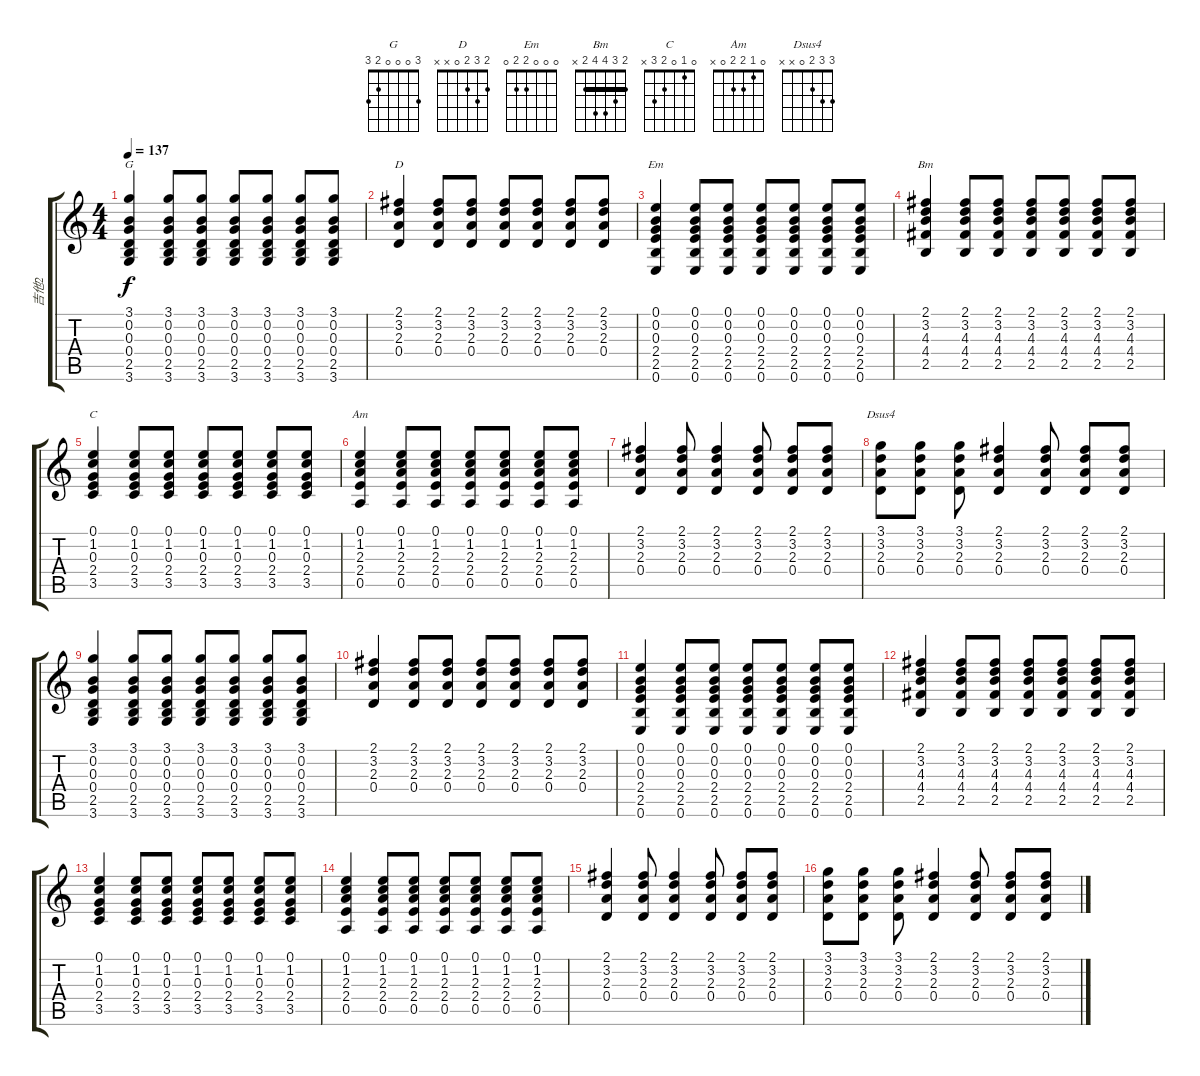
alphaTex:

\track ("吉他2" "吉他2") {instrument acousticguitarsteel}
\staff {score tabs}
\tuning (E4 B3 G3 D3 A2 E2) {hide}
\chord ("G" 3 0 0 0 2 3)
\chord ("D" 2 3 2 0 x x)
\chord ("Em" 0 0 0 2 2 0)
\chord ("Bm" 2 3 4 4 2 x) {barre 2}
\chord ("C" 0 1 0 2 3 x)
\chord ("Am" 0 1 2 2 0 x)
\chord ("Dsus4" 3 3 2 0 x x)
\ts (4 4)
\tempo 137
\clef g2
\ks c
(3.1 0.2 0.3 0.4 2.5 3.6).4{ch "G" dy f volume 10} (3.1 0.2 0.3 0.4 2.5 3.6).8 (3.1 0.2 0.3 0.4 2.5 3.6).8 (3.1 0.2 0.3 0.4 2.5 3.6).8 (3.1 0.2 0.3 0.4 2.5 3.6).8 (3.1 0.2 0.3 0.4 2.5 3.6).8 (3.1 0.2 0.3 0.4 2.5 3.6).8 |
(2.1 3.2 2.3 0.4).4{ch "D"} (2.1 3.2 2.3 0.4).8 (2.1 3.2 2.3 0.4).8 (2.1 3.2 2.3 0.4).8 (2.1 3.2 2.3 0.4).8 (2.1 3.2 2.3 0.4).8 (2.1 3.2 2.3 0.4).8 |
(0.1 0.2 0.3 2.4 2.5 0.6).4{ch "Em"} (0.1 0.2 0.3 2.4 2.5 0.6).8 (0.1 0.2 0.3 2.4 2.5 0.6).8 (0.1 0.2 0.3 2.4 2.5 0.6).8 (0.1 0.2 0.3 2.4 2.5 0.6).8 (0.1 0.2 0.3 2.4 2.5 0.6).8 (0.1 0.2 0.3 2.4 2.5 0.6).8 |
(2.1 3.2 4.3 4.4 2.5).4{ch "Bm"} (2.1 3.2 4.3 4.4 2.5).8 (2.1 3.2 4.3 4.4 2.5).8 (2.1 3.2 4.3 4.4 2.5).8 (2.1 3.2 4.3 4.4 2.5).8 (2.1 3.2 4.3 4.4 2.5).8 (2.1 3.2 4.3 4.4 2.5).8 |
(0.1 1.2 0.3 2.4 3.5).4{ch "C"} (0.1 1.2 0.3 2.4 3.5).8 (0.1 1.2 0.3 2.4 3.5).8 (0.1 1.2 0.3 2.4 3.5).8 (0.1 1.2 0.3 2.4 3.5).8 (0.1 1.2 0.3 2.4 3.5).8 (0.1 1.2 0.3 2.4 3.5).8 |
(0.1 1.2 2.3 2.4 0.5).4{ch "Am"} (0.1 1.2 2.3 2.4 0.5).8 (0.1 1.2 2.3 2.4 0.5).8 (0.1 1.2 2.3 2.4 0.5).8 (0.1 1.2 2.3 2.4 0.5).8 (0.1 1.2 2.3 2.4 0.5).8 (0.1 1.2 2.3 2.4 0.5).8 |
(2.1 3.2 2.3 0.4).4 (2.1 3.2 2.3 0.4).8 (2.1 3.2 2.3 0.4).4 (2.1 3.2 2.3 0.4).8 (2.1 3.2 2.3 0.4).8 (2.1 3.2 2.3 0.4).8 |
(3.1 3.2 2.3 0.4).8{ch "Dsus4"} (3.1 3.2 2.3 0.4).8 (3.1 3.2 2.3 0.4).8 (2.1 3.2 2.3 0.4).4 (2.1 3.2 2.3 0.4).8 (2.1 3.2 2.3 0.4).8 (2.1 3.2 2.3 0.4).8 |
(3.1 0.2 0.3 0.4 2.5 3.6).4 (3.1 0.2 0.3 0.4 2.5 3.6).8 (3.1 0.2 0.3 0.4 2.5 3.6).8 (3.1 0.2 0.3 0.4 2.5 3.6).8 (3.1 0.2 0.3 0.4 2.5 3.6).8 (3.1 0.2 0.3 0.4 2.5 3.6).8 (3.1 0.2 0.3 0.4 2.5 3.6).8 |
(2.1 3.2 2.3 0.4).4 (2.1 3.2 2.3 0.4).8 (2.1 3.2 2.3 0.4).8 (2.1 3.2 2.3 0.4).8 (2.1 3.2 2.3 0.4).8 (2.1 3.2 2.3 0.4).8 (2.1 3.2 2.3 0.4).8 |
(0.1 0.2 0.3 2.4 2.5 0.6).4 (0.1 0.2 0.3 2.4 2.5 0.6).8 (0.1 0.2 0.3 2.4 2.5 0.6).8 (0.1 0.2 0.3 2.4 2.5 0.6).8 (0.1 0.2 0.3 2.4 2.5 0.6).8 (0.1 0.2 0.3 2.4 2.5 0.6).8 (0.1 0.2 0.3 2.4 2.5 0.6).8 |
(2.1 3.2 4.3 4.4 2.5).4 (2.1 3.2 4.3 4.4 2.5).8 (2.1 3.2 4.3 4.4 2.5).8 (2.1 3.2 4.3 4.4 2.5).8 (2.1 3.2 4.3 4.4 2.5).8 (2.1 3.2 4.3 4.4 2.5).8 (2.1 3.2 4.3 4.4 2.5).8 |
(0.1 1.2 0.3 2.4 3.5).4 (0.1 1.2 0.3 2.4 3.5).8 (0.1 1.2 0.3 2.4 3.5).8 (0.1 1.2 0.3 2.4 3.5).8 (0.1 1.2 0.3 2.4 3.5).8 (0.1 1.2 0.3 2.4 3.5).8 (0.1 1.2 0.3 2.4 3.5).8 |
(0.1 1.2 2.3 2.4 0.5).4 (0.1 1.2 2.3 2.4 0.5).8 (0.1 1.2 2.3 2.4 0.5).8 (0.1 1.2 2.3 2.4 0.5).8 (0.1 1.2 2.3 2.4 0.5).8 (0.1 1.2 2.3 2.4 0.5).8 (0.1 1.2 2.3 2.4 0.5).8 |
(2.1 3.2 2.3 0.4).4 (2.1 3.2 2.3 0.4).8 (2.1 3.2 2.3 0.4).4 (2.1 3.2 2.3 0.4).8 (2.1 3.2 2.3 0.4).8 (2.1 3.2 2.3 0.4).8 |
(3.1 3.2 2.3 0.4).8 (3.1 3.2 2.3 0.4).8 (3.1 3.2 2.3 0.4).8 (2.1 3.2 2.3 0.4).4 (2.1 3.2 2.3 0.4).8 (2.1 3.2 2.3 0.4).8 (2.1 3.2 2.3 0.4).8
